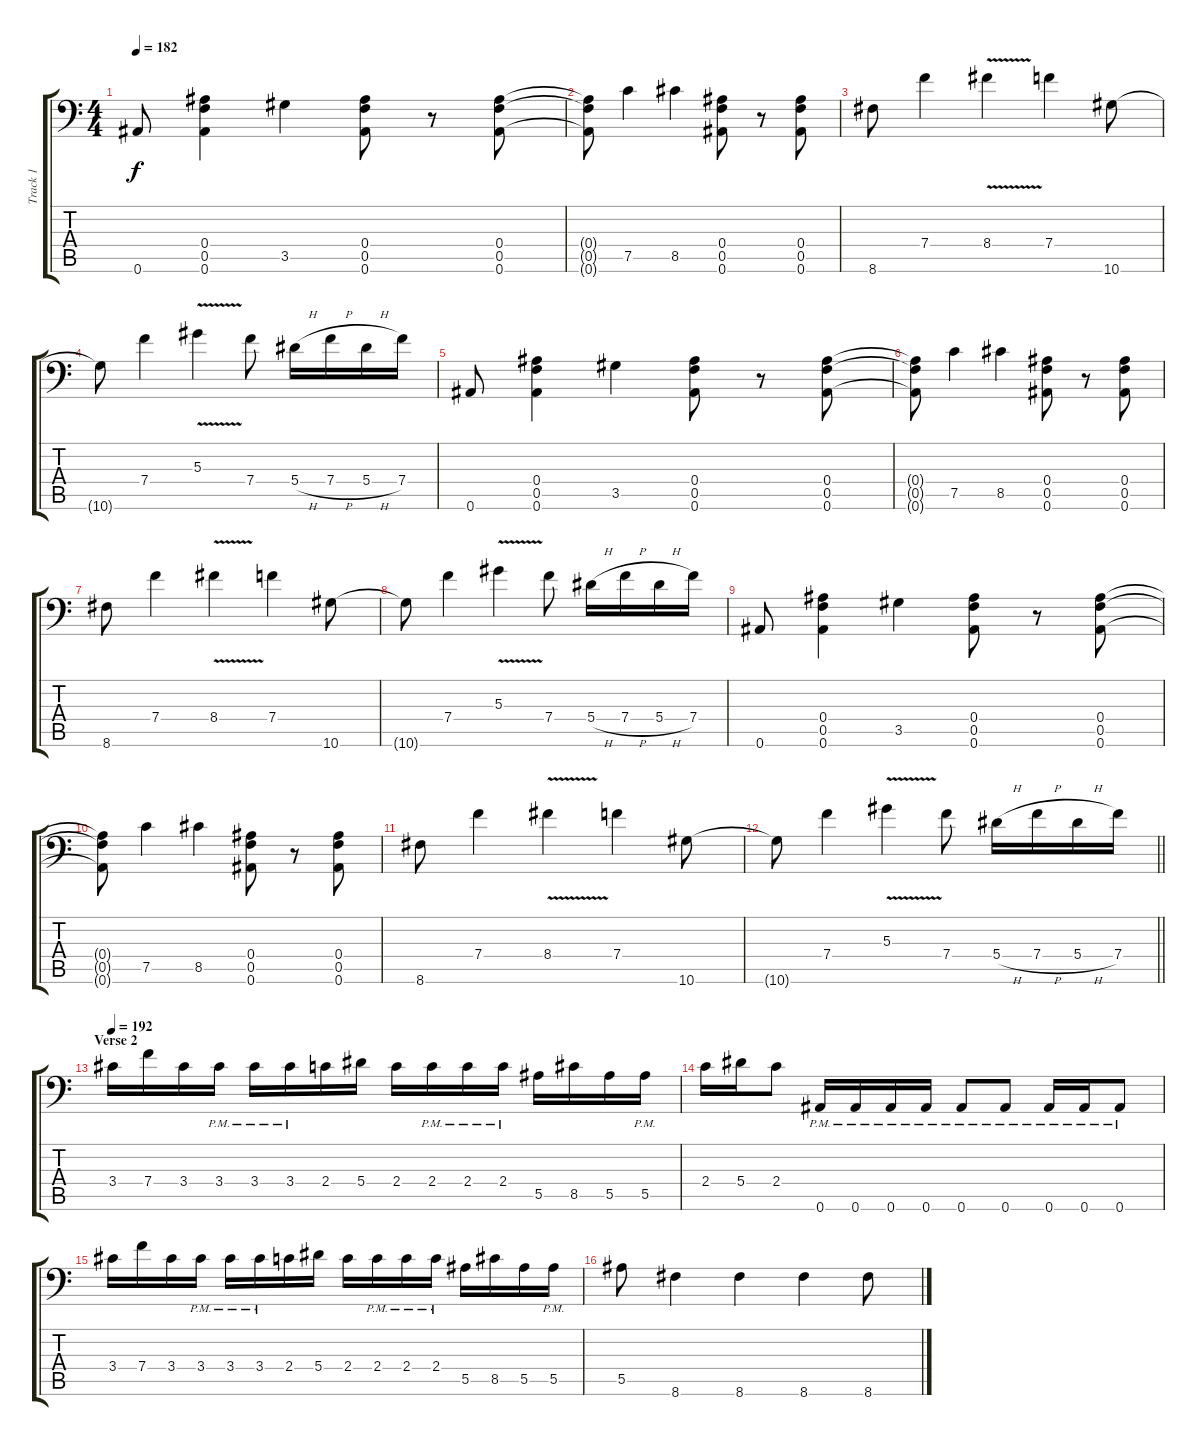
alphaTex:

\track ("Track 1" "Track 1") {instrument distortionguitar}
\staff {score tabs}
\tuning (C4 G3 Eb3 Bb2 F2 Bb1) {hide}
\ts (4 4)
\tempo 182
\clef f4
\ks c
0.6.8{dy f} (0.4 0.5 0.6).4 3.5.4 (0.4 0.5 0.6).8 r.8 (0.4 0.5 0.6).8 |
(0.4{t} 0.5{t} 0.6{t}).8 7.5.4 8.5.4 (0.4 0.5 0.6).8 r.8 (0.4 0.5 0.6).8 |
8.6.8 7.4.4 8.4{v}.4 7.4.4 10.6.8 |
10.6{t}.8 7.4.4 5.3{v}.4 7.4.8 5.4{h}.16 7.4{h}.16 5.4{h}.16 7.4.16 |
0.6.8 (0.4 0.5 0.6).4 3.5.4 (0.4 0.5 0.6).8 r.8 (0.4 0.5 0.6).8 |
(0.4{t} 0.5{t} 0.6{t}).8 7.5.4 8.5.4 (0.4 0.5 0.6).8 r.8 (0.4 0.5 0.6).8 |
8.6.8 7.4.4 8.4{v}.4 7.4.4 10.6.8 |
10.6{t}.8 7.4.4 5.3{v}.4 7.4.8 5.4{h}.16 7.4{h}.16 5.4{h}.16 7.4.16 |
0.6.8 (0.4 0.5 0.6).4 3.5.4 (0.4 0.5 0.6).8 r.8 (0.4 0.5 0.6).8 |
(0.4{t} 0.5{t} 0.6{t}).8 7.5.4 8.5.4 (0.4 0.5 0.6).8 r.8 (0.4 0.5 0.6).8 |
8.6.8 7.4.4 8.4{v}.4 7.4.4 10.6.8 |
\barLineRight lightlight
10.6{t}.8 7.4.4 5.3{v}.4 7.4.8 5.4{h}.16 7.4{h}.16 5.4{h}.16 7.4.16 |
\section ("" "Verse 2")
\tempo 192
3.4.16 7.4.16 3.4.16 3.4{pm}.16 3.4{pm}.16 3.4{pm}.16 2.4.16 5.4.16 2.4.16 2.4{pm}.16 2.4{pm}.16 2.4{pm}.16 5.5.16 8.5.16 5.5.16 5.5{pm}.16 |
2.4.16 5.4.16 2.4.8 0.6{pm}.16 0.6{pm}.16 0.6{pm}.16 0.6{pm}.16 0.6{pm}.8 0.6{pm}.8 0.6{pm}.16 0.6{pm}.16 0.6{pm}.8 |
3.4.16 7.4.16 3.4.16 3.4{pm}.16 3.4{pm}.16 3.4{pm}.16 2.4.16 5.4.16 2.4.16 2.4{pm}.16 2.4{pm}.16 2.4{pm}.16 5.5.16 8.5.16 5.5.16 5.5{pm}.16 |
5.5.8 8.6.4 8.6.4 8.6.4 8.6.8
